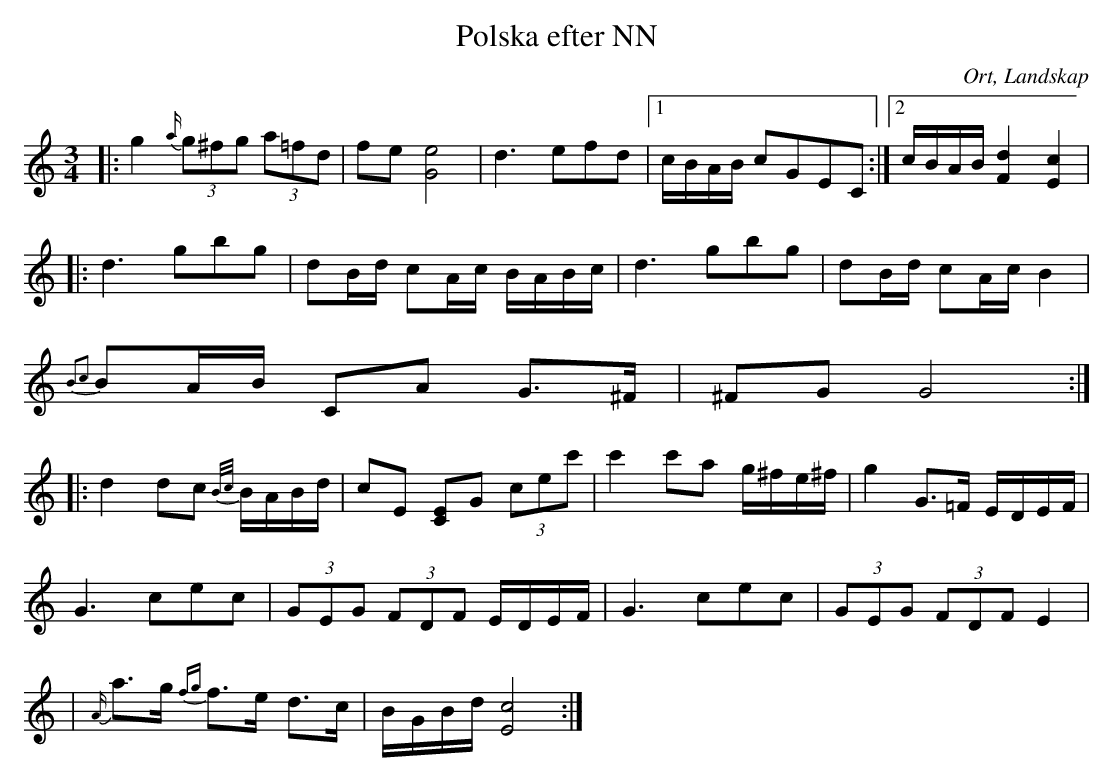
X:1
T:Polska efter NN
O:Ort, Landskap
M:3/4
L:1/8
K:C
|:g2 {a/} (3g^fg (3a=fd|fe [G4e4]|d3 efd|1c/B/A/B/ cGEC:|2 c/B/A/B/ [F2d2][E2c2]|
|:d3 gbg| dB/d/ cA/c/ B/A/B/c/| d3 gbg| dB/d/ cA/c/ B2|
{B2c2}BA/B/ c,A G>^F| ^FG G4 :|
|:d2 dc {B/c/}B/A/B/d/|cE [CE]G (3cec'|c'2 c'a g/^f/e/^f/|g2 G>=F E/D/E/F/|
G3 cec|(3GEG (3FDF E/D/E/F/|G3 cec|(3GEG (3FDF E2|
|{A/}a>g {fg}f>e d>c|B/G/B/d/ [E4c4]:|
